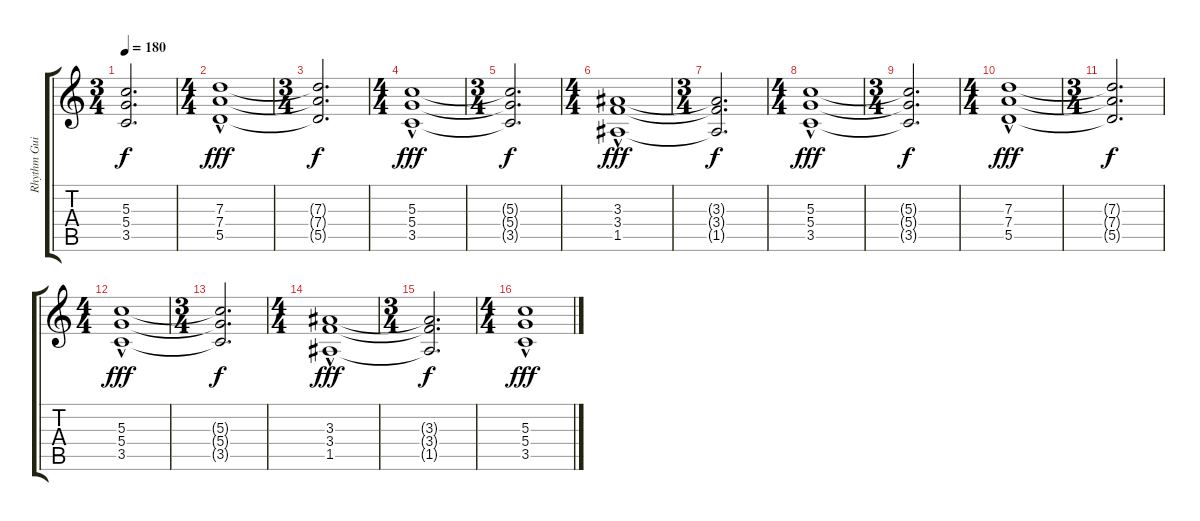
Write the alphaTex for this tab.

\track ("Rhythm Guitar 2" "Rhythm Gui") {instrument distortionguitar}
\staff {score tabs}
\tuning (E4 B3 G3 D3 A2 E2) {hide}
\ts (3 4)
\tempo 180
\clef g2
\ks c
(5.3{t} 5.4{t} 3.5{t}).2{d dy f} |
\ts (4 4)
(7.3{hac} 7.4{hac} 5.5{hac}).1{dy fff} |
\ts (3 4)
(7.3{t} 7.4{t} 5.5{t}).2{d dy f} |
\ts (4 4)
(5.3{hac} 5.4{hac} 3.5{hac}).1{dy fff} |
\ts (3 4)
(5.3{t} 5.4{t} 3.5{t}).2{d dy f} |
\ts (4 4)
(3.3{hac} 3.4{hac} 1.5{hac}).1{dy fff} |
\ts (3 4)
(3.3{t} 3.4{t} 1.5{t}).2{d dy f} |
\ts (4 4)
(5.3{hac} 5.4{hac} 3.5{hac}).1{dy fff} |
\ts (3 4)
(5.3{t} 5.4{t} 3.5{t}).2{d dy f} |
\ts (4 4)
(7.3{hac} 7.4{hac} 5.5{hac}).1{dy fff} |
\ts (3 4)
(7.3{t} 7.4{t} 5.5{t}).2{d dy f} |
\ts (4 4)
(5.3{hac} 5.4{hac} 3.5{hac}).1{dy fff} |
\ts (3 4)
(5.3{t} 5.4{t} 3.5{t}).2{d dy f} |
\ts (4 4)
(3.3{hac} 3.4{hac} 1.5{hac}).1{dy fff} |
\ts (3 4)
(3.3{t} 3.4{t} 1.5{t}).2{d dy f} |
\ts (4 4)
(5.3{hac} 5.4{hac} 3.5{hac}).1{dy fff}
